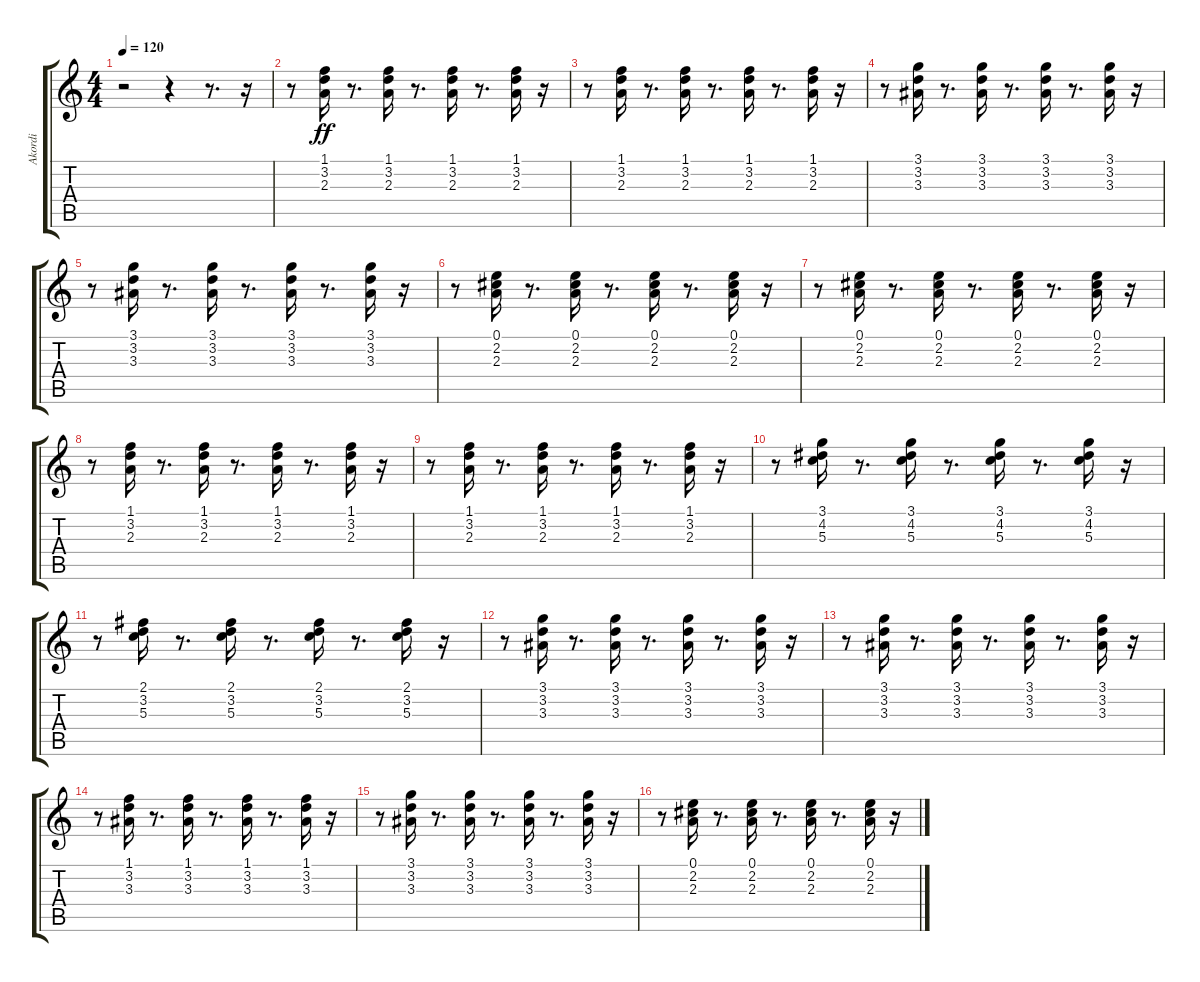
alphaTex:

\track ("Akordi " "Akordi ") {instrument acousticguitarnylon}
\staff {score tabs}
\tuning (E4 B3 G3 D3 A2 E2) {hide}
\ts (4 4)
\tempo 120
\clef g2
\ks c
r.2{dy ff} r.4 r.8{d} r.16 |
r.8 (1.1 3.2 2.3).16 r.8{d} (1.1 3.2 2.3).16 r.8{d} (1.1 3.2 2.3).16 r.8{d} (1.1 3.2 2.3).16 r.16 |
r.8 (1.1 3.2 2.3).16 r.8{d} (1.1 3.2 2.3).16 r.8{d} (1.1 3.2 2.3).16 r.8{d} (1.1 3.2 2.3).16 r.16 |
r.8 (3.1 3.2 3.3).16 r.8{d} (3.1 3.2 3.3).16 r.8{d} (3.1 3.2 3.3).16 r.8{d} (3.1 3.2 3.3).16 r.16 |
r.8 (3.1 3.2 3.3).16 r.8{d} (3.1 3.2 3.3).16 r.8{d} (3.1 3.2 3.3).16 r.8{d} (3.1 3.2 3.3).16 r.16 |
r.8 (0.1 2.2 2.3).16 r.8{d} (0.1 2.2 2.3).16 r.8{d} (0.1 2.2 2.3).16 r.8{d} (0.1 2.2 2.3).16 r.16 |
r.8 (0.1 2.2 2.3).16 r.8{d} (0.1 2.2 2.3).16 r.8{d} (0.1 2.2 2.3).16 r.8{d} (0.1 2.2 2.3).16 r.16 |
r.8 (1.1 3.2 2.3).16 r.8{d} (1.1 3.2 2.3).16 r.8{d} (1.1 3.2 2.3).16 r.8{d} (1.1 3.2 2.3).16 r.16 |
r.8 (1.1 3.2 2.3).16 r.8{d} (1.1 3.2 2.3).16 r.8{d} (1.1 3.2 2.3).16 r.8{d} (1.1 3.2 2.3).16 r.16 |
r.8 (3.1 4.2 5.3).16 r.8{d} (3.1 4.2 5.3).16 r.8{d} (3.1 4.2 5.3).16 r.8{d} (3.1 4.2 5.3).16 r.16 |
r.8 (2.1 3.2 5.3).16 r.8{d} (2.1 3.2 5.3).16 r.8{d} (2.1 3.2 5.3).16 r.8{d} (2.1 3.2 5.3).16 r.16 |
r.8 (3.1 3.2 3.3).16 r.8{d} (3.1 3.2 3.3).16 r.8{d} (3.1 3.2 3.3).16 r.8{d} (3.1 3.2 3.3).16 r.16 |
r.8 (3.1 3.2 3.3).16 r.8{d} (3.1 3.2 3.3).16 r.8{d} (3.1 3.2 3.3).16 r.8{d} (3.1 3.2 3.3).16 r.16 |
r.8 (1.1 3.2 3.3).16 r.8{d} (1.1 3.2 3.3).16 r.8{d} (1.1 3.2 3.3).16 r.8{d} (1.1 3.2 3.3).16 r.16 |
r.8 (3.1 3.2 3.3).16 r.8{d} (3.1 3.2 3.3).16 r.8{d} (3.1 3.2 3.3).16 r.8{d} (3.1 3.2 3.3).16 r.16 |
r.8 (0.1 2.2 2.3).16 r.8{d} (0.1 2.2 2.3).16 r.8{d} (0.1 2.2 2.3).16 r.8{d} (0.1 2.2 2.3).16 r.16
